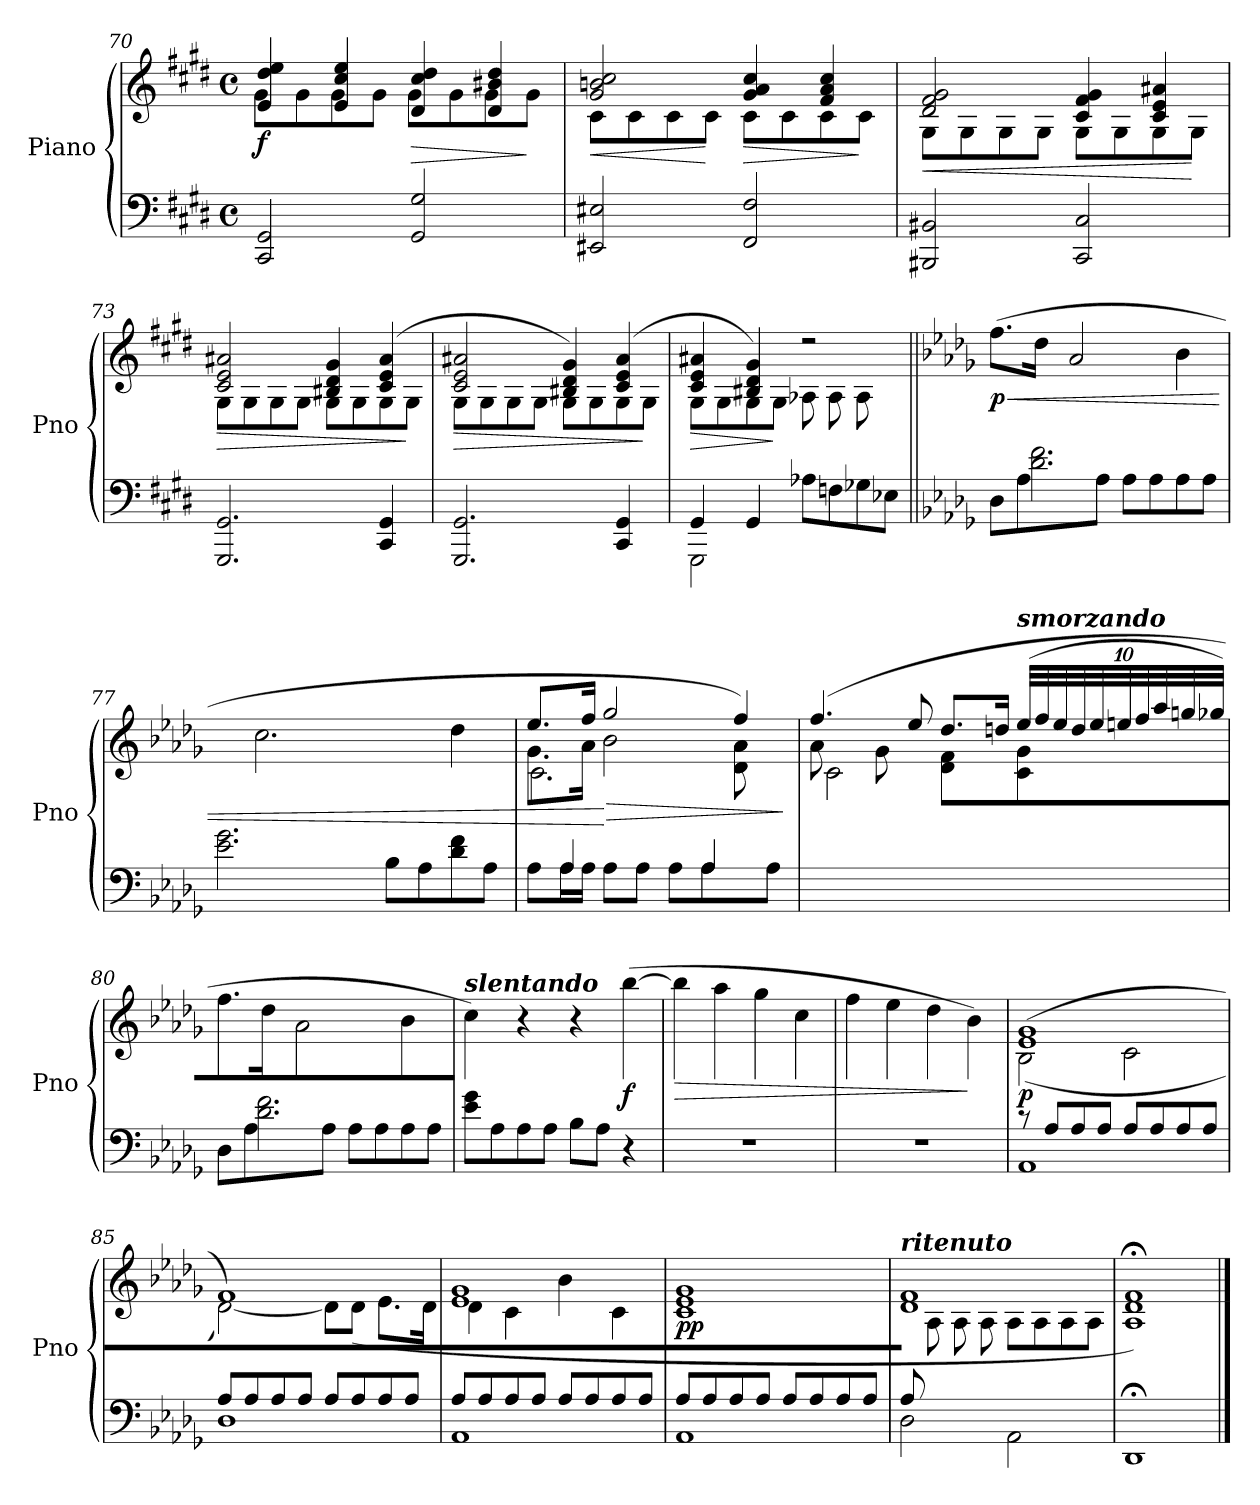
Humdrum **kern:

**kern	**kern	**dynam
*part1	*part1	*part1
*staff2	*staff1	*staff1/2
*I"Piano	*	*
*I'Pno	*	*
*clefF4	*clefG2	*
*k[f#c#g#d#]	*k[f#c#g#d#]	*
*M4/4	*M4/4	*
*met(c)	*met(c)	*
=70	=70	=70
*	*^	*
!	!	!	!LO:DY:b
2CC#/ 2GG#/	4e/ 4dd#/ 4ee/	8g#\L	f
.	.	8g#\	.
.	4e/ 4cc#/ 4ee/	8g#\	.
.	.	8g#\J	.
!	!	!	!LO:HP:b
2GG#/ 2G#/	4d#/ 4cc#/ 4dd#/	8g#\L	>
.	.	8g#\	.
.	4d#/ 4b#X/ 4dd#/	8g#\	.
.	.	8g#\J	]
!!LO:LB:g=z	!!
=71	=71	=71	=71
!	!	!	!LO:HP:b
2EE#X/ 2E#X/	2g#/ 2bn/ 2cc#/	8c#\L	<
.	.	8c#\	.
.	.	8c#\	.
.	.	8c#\J	[
!	!	!	!LO:HP:b
2FF#/ 2F#/	4g#/ 4a/ 4cc#/	8c#\L	>
.	.	8c#\	.
.	4f#/ 4a/ 4cc#/	8c#\	.
.	.	8c#\J	]
=72	=72	=72	=72
!	!	!	!LO:HP:b
2BBB#X/ 2BB#X/	2d#/ 2f#/ 2g#/	8G#\L	<
.	.	8G#\	.
.	.	8G#\	.
.	.	8G#\J	.
2CC#/ 2C#/	4c#/ 4f#/ 4g#/	8G#\L	.
.	.	8G#\	.
.	4c#/ 4e/ 4a#X/	8G#\	.
.	.	8G#\J	[
=73	=73	=73	=73
!	!	!	!LO:HP:b
2.GGG#/ 2.GG#/	2c#/ 2e/ 2a#X/	8G#\L	>
.	.	8G#\	.
.	.	8G#\	.
.	.	8G#\J	.
.	4B#X/ 4d#/ 4g#/	8G#\L	.
.	.	8G#\	.
4CC#/ 4GG#/	(4c#/ 4e/ 4a#/	8G#\	.
.	.	8G#\J	]
!!LO:LB:g=z	!!
=74	=74	=74	=74
!	!	!	!LO:HP:b
2.GGG#/ 2.GG#/	2c#/ 2e/ 2a#X/	8G#\L	>
.	.	8G#\	.
.	.	8G#\	.
.	.	8G#\J	.
.	4B#X/ 4d#/ 4g#/)	8G#\L	.
.	.	8G#\	.
4CC#/ 4GG#/	(4c#/ 4e/ 4a#/	8G#\	.
.	.	8G#\J	]
=75	=75	=75	=75
*^	*	*	*
*	*^	*	*	*
!	!	!	!	!	!LO:HP:b
2..ryy	4GG#/	2GGG#\	4c#/ 4e/ 4a#X/	8G#\L	>
.	.	.	.	8G#\	.
.	4GG#/	.	4B#X/ 4d#/ 4g#/)	8G#\	.
.	.	.	.	8G#\J	]
!	!	!	!	!	!LO:DY:b
.	8A-X\L	2ryy	2r	8A-X\L	other-dynamics
.	8Fn\	.	.	8A-\	.
.	8G-X\	.	.	8A-\	.
8A-/J	8E-X\J	.	.	8ryy	.
*v	*v	*v	*	*	*
*	*v	*v	*
=76||	=76||	=76||
*k[b-e-a-d-g-]	*k[b-e-a-d-g-]	*
*^	*^	*
!	!	!	!	!LO:HP:b
!	!	!	!	!LO:DY:n=1:b
*	*	*v	*v	*
8D-\L	4ryy	(8.ff\L	< p
8A-\	.	.	.
.	.	16dd-\Jk	.
8d-\yy 8f\yy	2.d-\ 2.f\	2a-/	.
8A-\J	.	.	.
8A-\L	.	.	.
8A-\	.	.	.
8A-\	.	4b-\	.
8A-\J	.	.	.
=77	=77	=77	=77
8e-\yy 8g-\yyL	2.e-\ 2.g-\	2.cc\	.
8A-\	.	.	.
8A-\	.	.	.
8A-\J	.	.	.
8B-\L	.	.	.
8A-\	.	.	.
8d-\ 8f\	4d-\ 4f\	4dd-\	.
8A-\J	.	.	.
!!LO:LB:g=z
=78	=78	=78	=78
*	*	*^	*
*	*	*	*^	*
*	*	*	*	*^	*
8A-\L	8ryy	8.ee-/L	8.g-\L	2.ryy	2.c\	.
16A-\L	4A-/	.	.	.	.	.
16A-\JJ	.	16ff/Jk	16a-\Jk	.	.	.
!	!	!	!	!	!	!LO:HP:n=1:b
8A-\L	.	2gg-/	2b-\	.	.	[ >
8A-\J	4ryy	.	.	.	.	.
8A-\L	.	.	.	.	.	.
8A-\	4A-/	.	.	.	.	.
8ryy	.	4ff/)	4d-\ 4a-\	8d-\ 8a-\	4ryy	.
8A-\J	8ryy	.	.	8ryy	.	.
*v	*v	*	*	*	*	*
*	*v	*v	*v	*v	*
.	.	]
=79	=79	=79
*	*^	*
*	*	*^	*
8ryy	(4.ff/	8a-\L	2c\	.
8A-\	.	8ryy	.	.
8ryy	.	8g-\	.	.
8A-\J	8ee-/	8ryy	.	.
8ryy	8.dd-/L	8d-\ 8f\L	2ryy	.
8A-\	.	8ryy	.	.
.	16ddn/Jk	.	.	.
*	*Xbrackettup	*	*	*
!	!LO:TX:a:Bi:t=smorzando	!	!	!
8ryy	(40ee-/LL	8c\ 8g-\	.	.
.	40ff/	.	.	.
.	40ee-/	.	.	.
.	40dd/	.	.	.
.	40ee-/	.	.	.
8A-\J	40een/	8ryy	.	.
.	40ff/	.	.	.
.	40aa-/	.	.	.
.	40ggn/	.	.	.
.	40gg-X/JJ)	.	.	.
*	*v	*v	*v	*
=80	=80	=80
*^	*	*
8D-\L	4ryy	8.ff\L	.
8A-\	.	.	.
.	.	16dd-\Jk	.
8d-\yy 8f\yy	2.d-\ 2.f\	2a-/	.
8A-\J	.	.	.
8A-\L	.	.	.
8A-\	.	.	.
8A-\	.	4b-\	.
8A-\J	.	.	.
*v	*v	*	*
=81	=81	=81
!	!LO:TX:a:Bi:t=slentando	!
8e-\ 8g-\L	4cc\)	.
8A-\	.	.
8A-\	4r	.
8A-\J	.	.
8B-\L	4r	.
8A-\J	.	.
!	!	!LO:DY:b
4r	([4bb-\	f
!!LO:LB:g=z
=82	=82	=82
!	!	!LO:HP:b
1r	4bb-\]	>
.	4aa-\	.
.	4gg-\	.
.	4cc\	.
=83	=83	=83
1r	4ff\	.
.	4ee-\	.
.	4dd-\	.
.	4b-\)	]
=84	=84	=84
*^	*^	*
!	!	!	!	!LO:DY:b
8r	1AA-	(1e- 1g-	(2B-\	p
8A-/L	.	.	.	.
8A-/	.	.	.	.
8A-/J	.	.	.	.
8A-/L	.	.	2c\	.
8A-/	.	.	.	.
8A-/	.	.	.	.
8A-/J	.	.	.	.
=85	=85	=85	=85	=85
8A-/L	1D-	1f)	[2d-\)	.
8A-/	.	.	.	.
8A-/	.	.	.	.
8A-/J	.	.	.	.
8A-/L	.	.	8d-\L]	.
8A-/	.	.	(>8d-\J	.
8A-/	.	.	8.e-\L	.
8A-/J	.	.	.	.
.	.	.	16d-\Jk	.
=86	=86	=86	=86	=86
8A-/L	1AA-	1e- 1g-	4d-\	.
8A-/	.	.	.	.
8A-/	.	.	4c\	.
8A-/J	.	.	.	.
8A-/L	.	.	4b-\	.
8A-/	.	.	.	.
8A-/	.	.	4c\	.
8A-/J	.	.	.	.
*	*	*v	*v	*
=87	=87	=87	=87
!	!	!	!LO:DY:b
8A-/L	1AA-	1c 1e- 1g-	pp
8A-/	.	.	.
8A-/	.	.	.
8A-/J	.	.	.
8A-/L	.	.	.
8A-/	.	.	.
8A-/	.	.	.
8A-/J	.	.	.
!!LO:PB:g=z
=88	=88	=88	=88
*	*	*^	*
!	!	!LO:TX:a:Bi:t=ritenuto	!	!
8A-/L	2D-\	1d- 1f	8ryy	.
2..ryy	.	.	8A-\	.
.	.	.	8A-\	.
.	.	.	8A-\J	.
.	2AA-\	.	8A-\L	.
.	.	.	8A-\	.
.	.	.	8A-\	.
.	.	.	8A-\J	.
*v	*v	*	*	*
*	*v	*v	*
=89	=89	=89
1DD-;	1A-;< 1d-;< 1f;<)	.
==	==	==
*-	*-	*-
